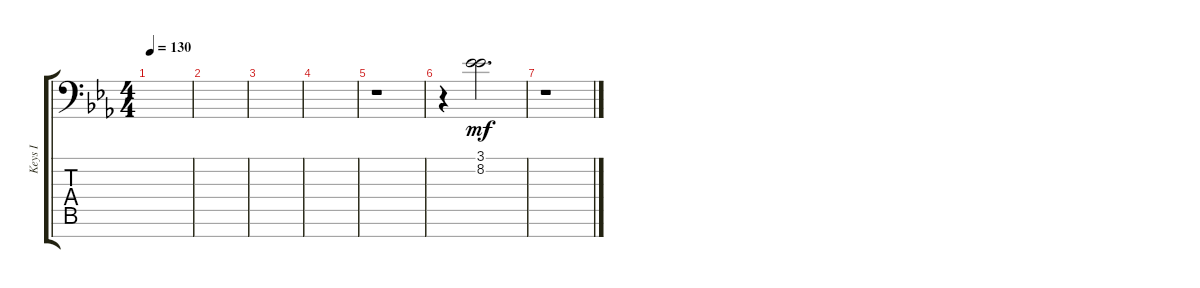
\track ("Keys I" "Keys I") {instrument stringensemble1}
\staff {score tabs}
\tuning (C4 G3 Eb3 Bb2 F2 C2 G1) {hide}
\ts (4 4)
\tempo 130
\clef f4
\ks cminor
|
|
|
|
r.1{volume 12 instrument reversecymbal} |
r.4 (3.1 8.2).2{d dy mf} |
r.1
